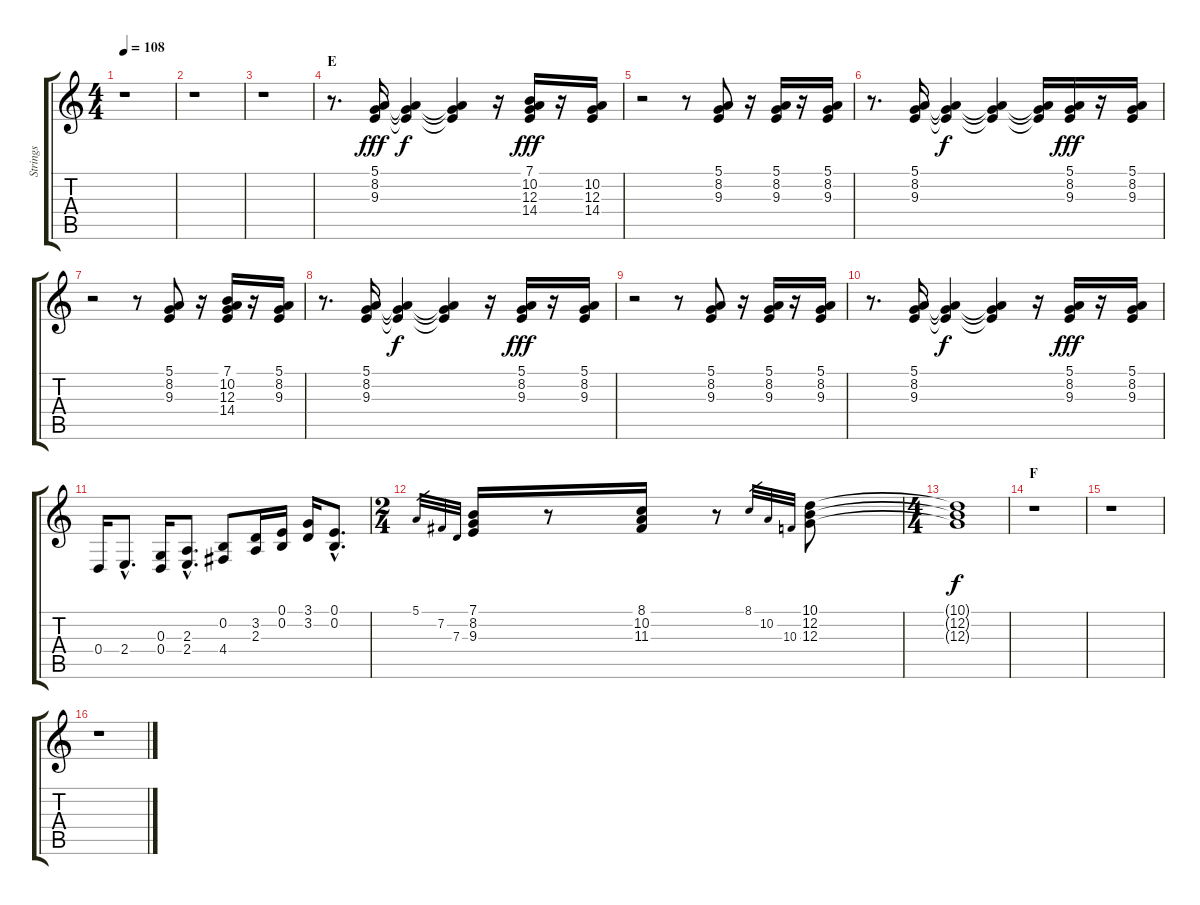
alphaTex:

\track ("Strings" "Strings") {instrument stringensemble1}
\staff {score tabs}
\tuning (E4 B3 G3 D3 A2 E2) {hide}
\ts (4 4)
\tempo 108
\clef g2
\ks c
r.1{dy f} |
r.1 |
r.1 |
\section ("" "E")
r.8{d} (5.1 8.2 9.3).16{dy fff} (5.1{t} 8.2{t} 9.3{t}).4{dy f} (5.1{t} 8.2{t} 9.3{t}).4 r.16 (7.1 10.2 12.3 14.4).16{dy fff} r.16 (10.2 12.3 14.4).16 |
r.2 r.8 (5.1 8.2 9.3).8 r.16 (5.1 8.2 9.3).16 r.16 (5.1 8.2 9.3).16 |
r.8{d} (5.1 8.2 9.3).16 (5.1{t} 8.2{t} 9.3{t}).4{dy f} (5.1{t} 8.2{t} 9.3{t}).4 (5.1{t} 8.2{t} 9.3{t}).16 (5.1 8.2 9.3).16{dy fff} r.16 (5.1 8.2 9.3).16 |
r.2 r.8 (5.1 8.2 9.3).8 r.16 (7.1 10.2 12.3 14.4).16 r.16 (5.1 8.2 9.3).16 |
r.8{d} (5.1 8.2 9.3).16 (5.1{t} 8.2{t} 9.3{t}).4{dy f} (5.1{t} 8.2{t} 9.3{t}).4 r.16 (5.1 8.2 9.3).16{dy fff} r.16 (5.1 8.2 9.3).16 |
r.2 r.8 (5.1 8.2 9.3).8 r.16 (5.1 8.2 9.3).16 r.16 (5.1 8.2 9.3).16 |
r.8{d} (5.1 8.2 9.3).16 (5.1{t} 8.2{t} 9.3{t}).4{dy f} (5.1{t} 8.2{t} 9.3{t}).4 r.16 (5.1 8.2 9.3).16{dy fff} r.16 (5.1 8.2 9.3).16 |
0.4.16 2.4{hac}.8{d} (0.3 0.4).16 (2.3{hac} 2.4{hac}).8{d} (0.2 4.4).8 (3.2 2.3).16 (0.1 0.2).16 (3.1 3.2).16 (0.1{hac} 0.2{hac}).8{d} |
\ts (2 4)
5.1.32{gr} 7.2.32{gr} 7.3.32{gr} (7.1 8.2 9.3).16 r.8 (8.1 10.2 11.3).16 r.8 8.1.32{gr} 10.2.32{gr} 10.3.32{gr} (10.1 12.2 12.3).8 |
\ts (4 4)
(10.1{t} 12.2{t} 12.3{t}).1{dy f} |
\section ("" "F")
r.1 |
r.1 |
r.1
